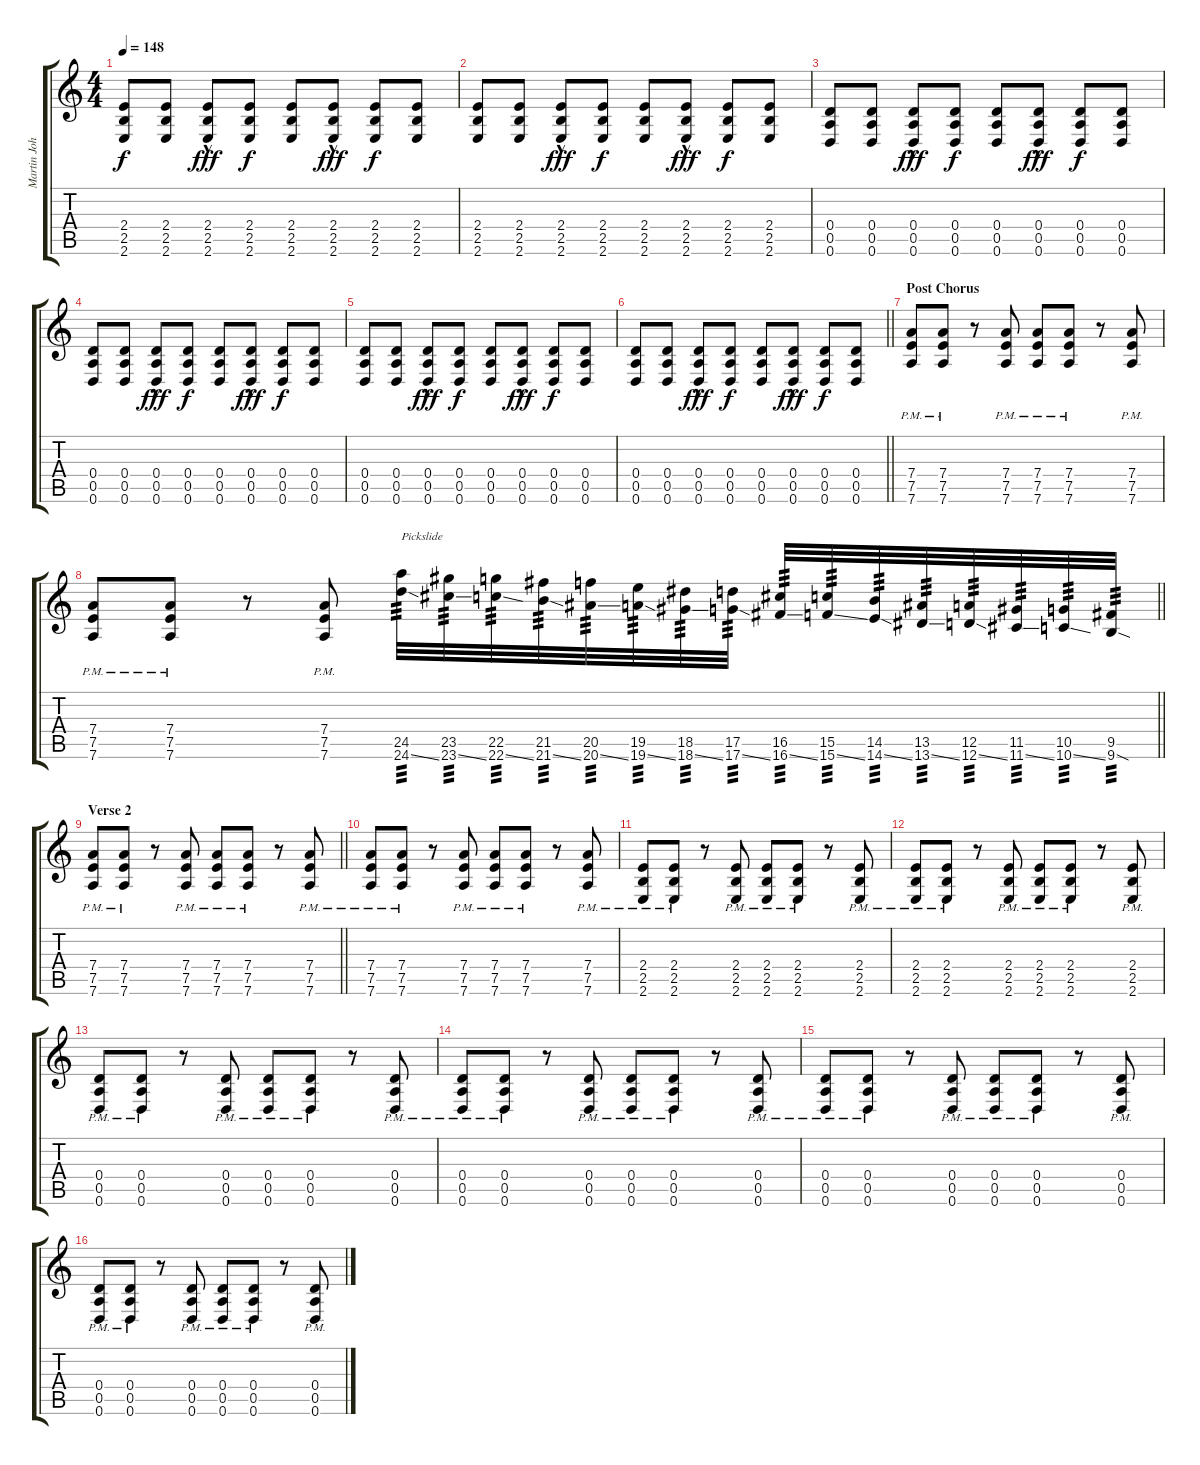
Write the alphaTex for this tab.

\track ("Martin Johnson (Rhythm Guitar)" "Martin Joh") {instrument overdrivenguitar}
\staff {score tabs}
\tuning (D4 A3 Gb3 D3 A2 D2) {hide}
\ts (4 4)
\tempo 148
\clef g2
\ks c
(2.4 2.5 2.6).8{dy f} (2.4 2.5 2.6).8 (2.4 2.5 2.6{hac}).8{dy fff} (2.4 2.5 2.6).8{dy f} (2.4 2.5 2.6).8 (2.4 2.5 2.6{hac}).8{dy fff} (2.4 2.5 2.6).8{dy f} (2.4 2.5 2.6).8 |
(2.4 2.5 2.6).8 (2.4 2.5 2.6).8 (2.4 2.5 2.6{hac}).8{dy fff} (2.4 2.5 2.6).8{dy f} (2.4 2.5 2.6).8 (2.4 2.5 2.6{hac}).8{dy fff} (2.4 2.5 2.6).8{dy f} (2.4 2.5 2.6).8 |
(0.4 0.5 0.6).8 (0.4 0.5 0.6).8 (0.4 0.5 0.6{hac}).8{dy fff} (0.4 0.5 0.6).8{dy f} (0.4 0.5 0.6).8 (0.4 0.5 0.6{hac}).8{dy fff} (0.4 0.5 0.6).8{dy f} (0.4 0.5 0.6).8 |
(0.4 0.5 0.6).8 (0.4 0.5 0.6).8 (0.4 0.5 0.6{hac}).8{dy fff} (0.4 0.5 0.6).8{dy f} (0.4 0.5 0.6).8 (0.4 0.5 0.6{hac}).8{dy fff} (0.4 0.5 0.6).8{dy f} (0.4 0.5 0.6).8 |
(0.4 0.5 0.6).8 (0.4 0.5 0.6).8 (0.4 0.5 0.6{hac}).8{dy fff} (0.4 0.5 0.6).8{dy f} (0.4 0.5 0.6).8 (0.4 0.5 0.6{hac}).8{dy fff} (0.4 0.5 0.6).8{dy f} (0.4 0.5 0.6).8 |
\barLineRight lightlight
(0.4 0.5 0.6).8 (0.4 0.5 0.6).8 (0.4 0.5 0.6{hac}).8{dy fff} (0.4 0.5 0.6).8{dy f} (0.4 0.5 0.6).8 (0.4 0.5 0.6{hac}).8{dy fff} (0.4 0.5 0.6).8{dy f} (0.4 0.5 0.6).8 |
\section ("" "Post Chorus")
(7.4{pm} 7.5{pm} 7.6{pm}).8 (7.4{pm} 7.5{pm} 7.6{pm}).8 r.8 (7.4{pm} 7.5{pm} 7.6{pm}).8 (7.4{pm} 7.5{pm} 7.6{pm}).8 (7.4{pm} 7.5{pm} 7.6{pm}).8 r.8 (7.4{pm} 7.5{pm} 7.6{pm}).8 |
\barLineRight lightlight
(7.4{pm} 7.5{pm} 7.6{pm}).8 (7.4{pm} 7.5{pm} 7.6{pm}).8 r.8 (7.4{pm} 7.5{pm} 7.6{pm}).8 (24.5 24.6{ss}).32{txt "Pickslide" tp 3} (23.5 23.6{ss}).32{tp 3} (22.5 22.6{ss}).32{tp 3} (21.5 21.6{ss}).32{tp 3} (20.5 20.6{ss}).32{tp 3} (19.5 19.6{ss}).32{tp 3} (18.5 18.6{ss}).32{tp 3} (17.5 17.6{ss}).32{tp 3} (16.5 16.6{ss}).32{tp 3} (15.5 15.6{ss}).32{tp 3} (14.5 14.6{ss}).32{tp 3} (13.5 13.6{ss}).32{tp 3} (12.5 12.6{ss}).32{tp 3} (11.5 11.6{ss}).32{tp 3} (10.5 10.6{ss}).32{tp 3} (9.5 9.6{sod}).32{tp 3} |
\section ("" "Verse 2")
\barLineRight lightlight
(7.4{pm} 7.5{pm} 7.6{pm}).8 (7.4{pm} 7.5{pm} 7.6{pm}).8 r.8 (7.4{pm} 7.5{pm} 7.6{pm}).8 (7.4{pm} 7.5{pm} 7.6{pm}).8 (7.4{pm} 7.5{pm} 7.6{pm}).8 r.8 (7.4{pm} 7.5{pm} 7.6{pm}).8 |
(7.4{pm} 7.5{pm} 7.6{pm}).8 (7.4{pm} 7.5{pm} 7.6{pm}).8 r.8 (7.4{pm} 7.5{pm} 7.6{pm}).8 (7.4{pm} 7.5{pm} 7.6{pm}).8 (7.4{pm} 7.5{pm} 7.6{pm}).8 r.8 (7.4{pm} 7.5{pm} 7.6{pm}).8 |
(2.4{pm} 2.5{pm} 2.6{pm}).8 (2.4{pm} 2.5{pm} 2.6{pm}).8 r.8 (2.4{pm} 2.5{pm} 2.6{pm}).8 (2.4{pm} 2.5{pm} 2.6{pm}).8 (2.4{pm} 2.5{pm} 2.6{pm}).8 r.8 (2.4{pm} 2.5{pm} 2.6{pm}).8 |
(2.4{pm} 2.5{pm} 2.6{pm}).8 (2.4{pm} 2.5{pm} 2.6{pm}).8 r.8 (2.4{pm} 2.5{pm} 2.6{pm}).8 (2.4{pm} 2.5{pm} 2.6{pm}).8 (2.4{pm} 2.5{pm} 2.6{pm}).8 r.8 (2.4{pm} 2.5{pm} 2.6{pm}).8 |
(0.4{pm} 0.5{pm} 0.6{pm}).8 (0.4{pm} 0.5{pm} 0.6{pm}).8 r.8 (0.4{pm} 0.5{pm} 0.6{pm}).8 (0.4{pm} 0.5{pm} 0.6{pm}).8 (0.4{pm} 0.5{pm} 0.6{pm}).8 r.8 (0.4{pm} 0.5{pm} 0.6{pm}).8 |
(0.4{pm} 0.5{pm} 0.6{pm}).8 (0.4{pm} 0.5{pm} 0.6{pm}).8 r.8 (0.4{pm} 0.5{pm} 0.6{pm}).8 (0.4{pm} 0.5{pm} 0.6{pm}).8 (0.4{pm} 0.5{pm} 0.6{pm}).8 r.8 (0.4{pm} 0.5{pm} 0.6{pm}).8 |
(0.4{pm} 0.5{pm} 0.6{pm}).8 (0.4{pm} 0.5{pm} 0.6{pm}).8 r.8 (0.4{pm} 0.5{pm} 0.6{pm}).8 (0.4{pm} 0.5{pm} 0.6{pm}).8 (0.4{pm} 0.5{pm} 0.6{pm}).8 r.8 (0.4{pm} 0.5{pm} 0.6{pm}).8 |
(0.4{pm} 0.5{pm} 0.6{pm}).8 (0.4{pm} 0.5{pm} 0.6{pm}).8 r.8 (0.4{pm} 0.5{pm} 0.6{pm}).8 (0.4{pm} 0.5{pm} 0.6{pm}).8 (0.4{pm} 0.5{pm} 0.6{pm}).8 r.8 (0.4{pm} 0.5{pm} 0.6{pm}).8
